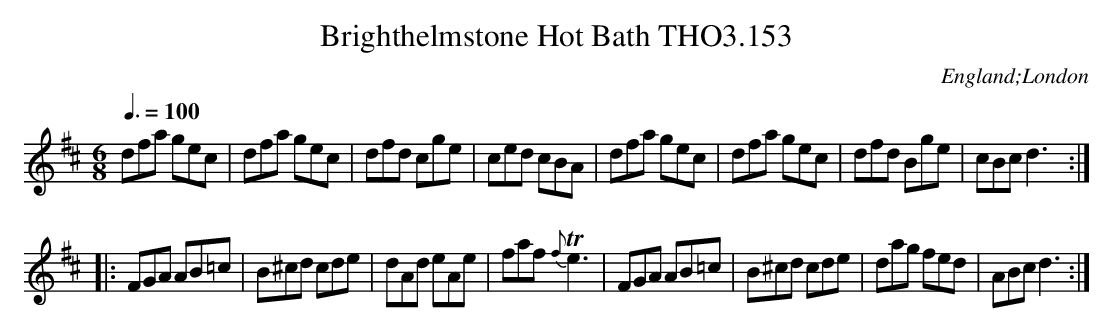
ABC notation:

X:1
T:Brighthelmstone Hot Bath THO3.153
O:England;London
M:6/8
L:1/8
Q:3/8=100
K:D
dfa gec|dfa gec|dfd cge|ced cBA|dfa gec|dfa gec|dfd Bge|cBc d3:|
|:FGA AB=c|B^cd cde|dAd eAe|faf {f}Te3|FGA AB=c|B^cd cde|dag fed| ABc d3:|
